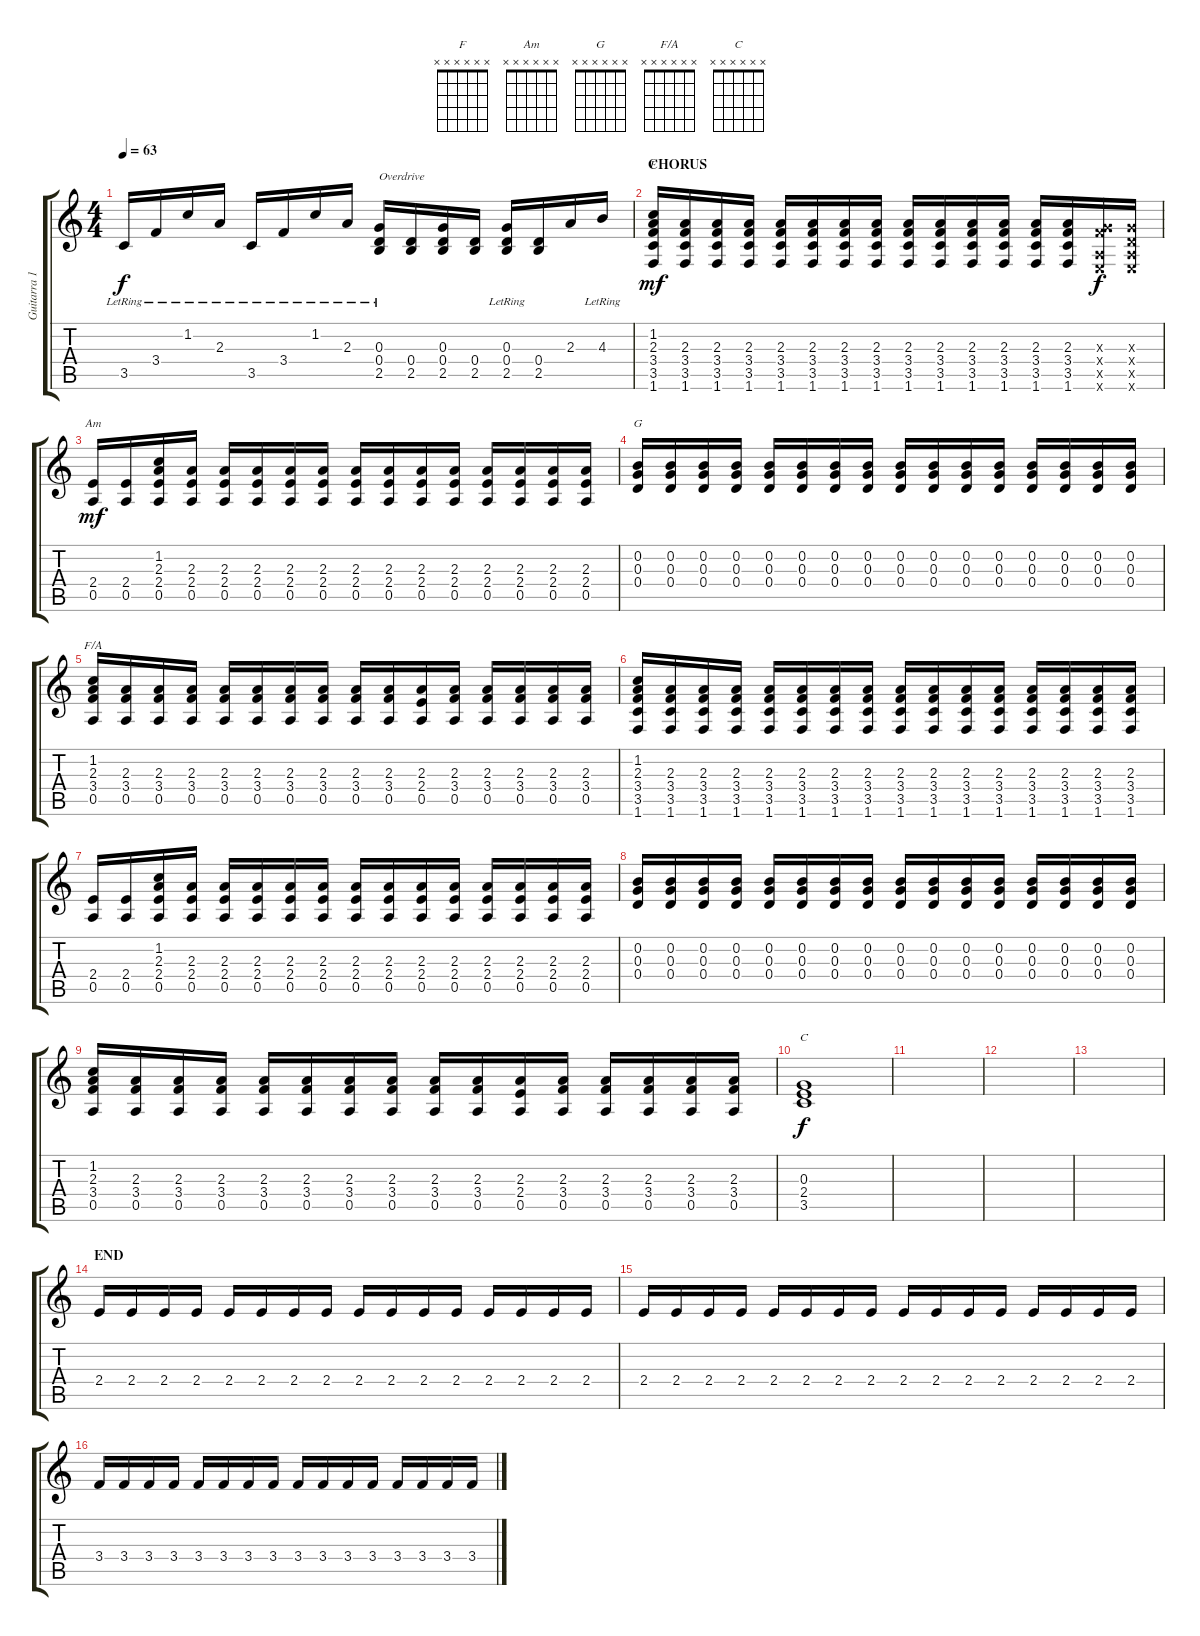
\track ("Guitarra 1" "Guitarra 1") {instrument electricguitarjazz}
\staff {score tabs}
\tuning (E4 B3 G3 D3 A2 E2) {hide}
\chord ("F" x x x x x x)
\chord ("Am" x x x x x x)
\chord ("G" x x x x x x)
\chord ("F/A" x x x x x x)
\chord ("C" x x x x x x)
\ts (4 4)
\tempo 63
\clef g2
\ks c
3.5{lr}.16{dy f} 3.4{lr}.16 1.2{lr}.16 2.3{lr}.16 3.5{lr}.16 3.4{lr}.16 1.2{lr}.16 2.3{lr}.16 (0.3 0.4 2.5{lr}).16{txt "Overdrive" instrument overdrivenguitar} (0.4 2.5).16 (0.3 0.4 2.5).16 (0.4 2.5).16 (0.3 0.4 2.5{lr}).16 (0.4 2.5).16 2.3.16 4.3{lr}.16 |
\section ("" "CHORUS")
(1.2 2.3 3.4 3.5 1.6).16{ch "F" dy mf} (2.3 3.4 3.5 1.6).16 (2.3 3.4 3.5 1.6).16 (2.3 3.4 3.5 1.6).16 (2.3 3.4 3.5 1.6).16 (2.3 3.4 3.5 1.6).16 (2.3 3.4 3.5 1.6).16 (2.3 3.4 3.5 1.6).16 (2.3 3.4 3.5 1.6).16 (2.3 3.4 3.5 1.6).16 (2.3 3.4 3.5 1.6).16 (2.3 3.4 3.5 1.6).16 (2.3 3.4 3.5 1.6).16 (2.3 3.4 3.5 1.6).16 (0.3{x} 3.4{x} 0.5{x} 0.6{x}).16{dy f} (0.3{x} 0.4{x} 0.5{x} 0.6{x}).16 |
(2.4 0.5).16{ch "Am" dy mf} (2.4 0.5).16 (1.2 2.3 2.4 0.5).16 (2.3 2.4 0.5).16 (2.3 2.4 0.5).16 (2.3 2.4 0.5).16 (2.3 2.4 0.5).16 (2.3 2.4 0.5).16 (2.3 2.4 0.5).16 (2.3 2.4 0.5).16 (2.3 2.4 0.5).16 (2.3 2.4 0.5).16 (2.3 2.4 0.5).16 (2.3 2.4 0.5).16 (2.3 2.4 0.5).16 (2.3 2.4 0.5).16 |
(0.2 0.3 0.4).16{ch "G"} (0.2 0.3 0.4).16 (0.2 0.3 0.4).16 (0.2 0.3 0.4).16 (0.2 0.3 0.4).16 (0.2 0.3 0.4).16 (0.2 0.3 0.4).16 (0.2 0.3 0.4).16 (0.2 0.3 0.4).16 (0.2 0.3 0.4).16 (0.2 0.3 0.4).16 (0.2 0.3 0.4).16 (0.2 0.3 0.4).16 (0.2 0.3 0.4).16 (0.2 0.3 0.4).16 (0.2 0.3 0.4).16 |
(1.2 2.3 3.4 0.5).16{ch "F/A"} (2.3 3.4 0.5).16 (2.3 3.4 0.5).16 (2.3 3.4 0.5).16 (2.3 3.4 0.5).16 (2.3 3.4 0.5).16 (2.3 3.4 0.5).16 (2.3 3.4 0.5).16 (2.3 3.4 0.5).16 (2.3 3.4 0.5).16 (2.3 2.4 0.5).16 (2.3 3.4 0.5).16 (2.3 3.4 0.5).16 (2.3 3.4 0.5).16 (2.3 3.4 0.5).16 (2.3 3.4 0.5).16 |
(1.2 2.3 3.4 3.5 1.6).16 (2.3 3.4 3.5 1.6).16 (2.3 3.4 3.5 1.6).16 (2.3 3.4 3.5 1.6).16 (2.3 3.4 3.5 1.6).16 (2.3 3.4 3.5 1.6).16 (2.3 3.4 3.5 1.6).16 (2.3 3.4 3.5 1.6).16 (2.3 3.4 3.5 1.6).16 (2.3 3.4 3.5 1.6).16 (2.3 3.4 3.5 1.6).16 (2.3 3.4 3.5 1.6).16 (2.3 3.4 3.5 1.6).16 (2.3 3.4 3.5 1.6).16 (2.3 3.4 3.5 1.6).16 (2.3 3.4 3.5 1.6).16 |
(2.4 0.5).16 (2.4 0.5).16 (1.2 2.3 2.4 0.5).16 (2.3 2.4 0.5).16 (2.3 2.4 0.5).16 (2.3 2.4 0.5).16 (2.3 2.4 0.5).16 (2.3 2.4 0.5).16 (2.3 2.4 0.5).16 (2.3 2.4 0.5).16 (2.3 2.4 0.5).16 (2.3 2.4 0.5).16 (2.3 2.4 0.5).16 (2.3 2.4 0.5).16 (2.3 2.4 0.5).16 (2.3 2.4 0.5).16 |
(0.2 0.3 0.4).16 (0.2 0.3 0.4).16 (0.2 0.3 0.4).16 (0.2 0.3 0.4).16 (0.2 0.3 0.4).16 (0.2 0.3 0.4).16 (0.2 0.3 0.4).16 (0.2 0.3 0.4).16 (0.2 0.3 0.4).16 (0.2 0.3 0.4).16 (0.2 0.3 0.4).16 (0.2 0.3 0.4).16 (0.2 0.3 0.4).16 (0.2 0.3 0.4).16 (0.2 0.3 0.4).16 (0.2 0.3 0.4).16 |
(1.2 2.3 3.4 0.5).16 (2.3 3.4 0.5).16 (2.3 3.4 0.5).16 (2.3 3.4 0.5).16 (2.3 3.4 0.5).16 (2.3 3.4 0.5).16 (2.3 3.4 0.5).16 (2.3 3.4 0.5).16 (2.3 3.4 0.5).16 (2.3 3.4 0.5).16 (2.3 2.4 0.5).16 (2.3 3.4 0.5).16 (2.3 3.4 0.5).16 (2.3 3.4 0.5).16 (2.3 3.4 0.5).16 (2.3 3.4 0.5).16 |
(0.3 2.4 3.5).1{ch "C" dy f} |
|
|
|
\section ("" "END")
2.4.16 2.4.16 2.4.16 2.4.16 2.4.16 2.4.16 2.4.16 2.4.16 2.4.16 2.4.16 2.4.16 2.4.16 2.4.16 2.4.16 2.4.16 2.4.16 |
2.4.16 2.4.16 2.4.16 2.4.16 2.4.16 2.4.16 2.4.16 2.4.16 2.4.16 2.4.16 2.4.16 2.4.16 2.4.16 2.4.16 2.4.16 2.4.16 |
3.4.16 3.4.16 3.4.16 3.4.16 3.4.16 3.4.16 3.4.16 3.4.16 3.4.16 3.4.16 3.4.16 3.4.16 3.4.16 3.4.16 3.4.16 3.4.16
